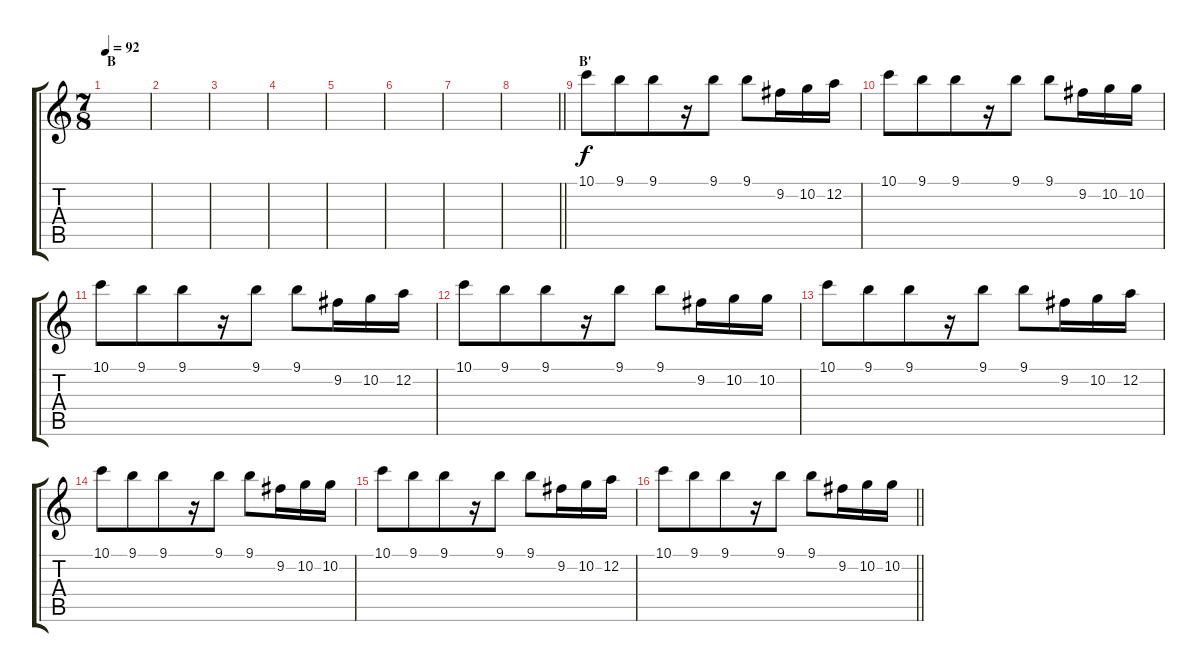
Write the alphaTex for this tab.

\track "" {instrument overdrivenguitar}
\staff {score tabs}
\tuning (D4 A3 F3 C3 G2 C2) {hide}
\ts (7 8)
\section ("" "B")
\tempo 92
\clef g2
\ks c
|
|
|
|
|
|
|
\barLineRight lightlight
|
\section ("" "B'")
10.1.8 9.1.8 9.1.8 r.16 9.1.8 9.1.8 9.2.16 10.2.16 12.2.16 |
10.1.8 9.1.8 9.1.8 r.16 9.1.8 9.1.8 9.2.16 10.2.16 10.2.16 |
10.1.8 9.1.8 9.1.8 r.16 9.1.8 9.1.8 9.2.16 10.2.16 12.2.16 |
10.1.8 9.1.8 9.1.8 r.16 9.1.8 9.1.8 9.2.16 10.2.16 10.2.16 |
10.1.8 9.1.8 9.1.8 r.16 9.1.8 9.1.8 9.2.16 10.2.16 12.2.16 |
10.1.8 9.1.8 9.1.8 r.16 9.1.8 9.1.8 9.2.16 10.2.16 10.2.16 |
10.1.8 9.1.8 9.1.8 r.16 9.1.8 9.1.8 9.2.16 10.2.16 12.2.16 |
\barLineRight lightlight
10.1.8 9.1.8 9.1.8 r.16 9.1.8 9.1.8 9.2.16 10.2.16 10.2.16
